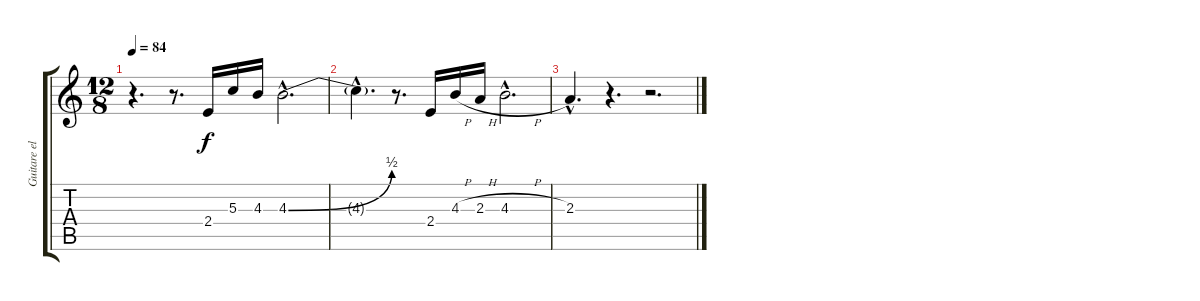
\track ("Guitare electrique" "Guitare el") {instrument distortionguitar}
\staff {score tabs}
\tuning (E4 B3 G3 D3 A2 E2) {hide}
\ts (12 8)
\tempo 84
\clef g2
\ks c
r.4{d dy f instrument distortionguitar} r.8{d} 2.4.16 5.3.16 4.3.16 4.3{be (bend 0 0 60 2) hac}.2{d} |
4.3{hac t}.4{d} r.8{d} 2.4.16 4.3{h}.16 2.3{h}.16 4.3{h hac}.2{d} |
2.3{hac}.4{d} r.4{d} r.2{d}
